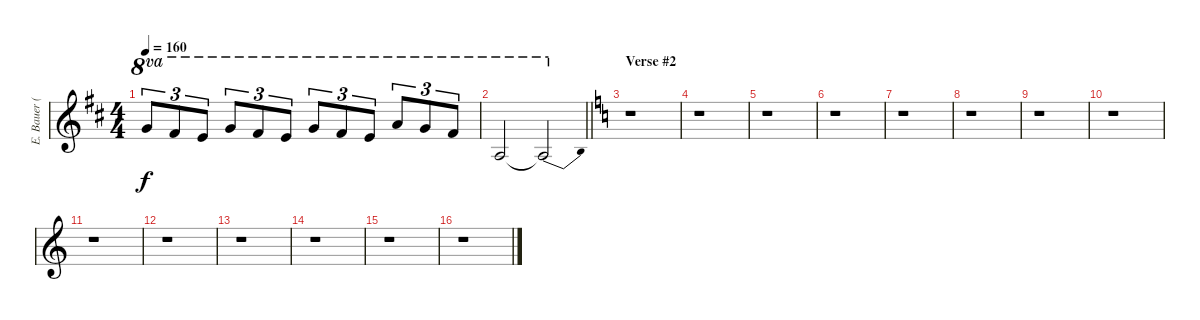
\track ("E. Bauer (Keyboard)" "E. Bauer (") {instrument lead2sawtooth}
\staff {score}
\tuning (E4 B3 G3 D3 A2 E2) {hide}
\ts (4 4)
\tempo 160
\clef g2
\ks bminor
15.1.8{tu (3 2) ot 8va dy f} 14.1.8{tu (3 2) ot 8va} 12.1.8{tu (3 2) ot 8va} 15.1.8{tu (3 2) ot 8va} 14.1.8{tu (3 2) ot 8va} 12.1.8{tu (3 2) ot 8va} 15.1.8{tu (3 2) ot 8va} 14.1.8{tu (3 2) ot 8va} 12.1.8{tu (3 2) ot 8va} 17.1.8{tu (3 2) ot 8va} 15.1.8{tu (3 2) ot 8va} 14.1.8{tu (3 2) ot 8va} |
\barLineRight lightlight
10.2.2{ot 8va} 10.2{be (bend 0 0 60 4) t}.2{ot 8va} |
\section ("" "Verse #2")
\ks c
r.1 |
r.1 |
r.1 |
r.1 |
r.1 |
r.1 |
r.1 |
r.1 |
r.1 |
r.1 |
r.1 |
r.1 |
r.1 |
r.1
